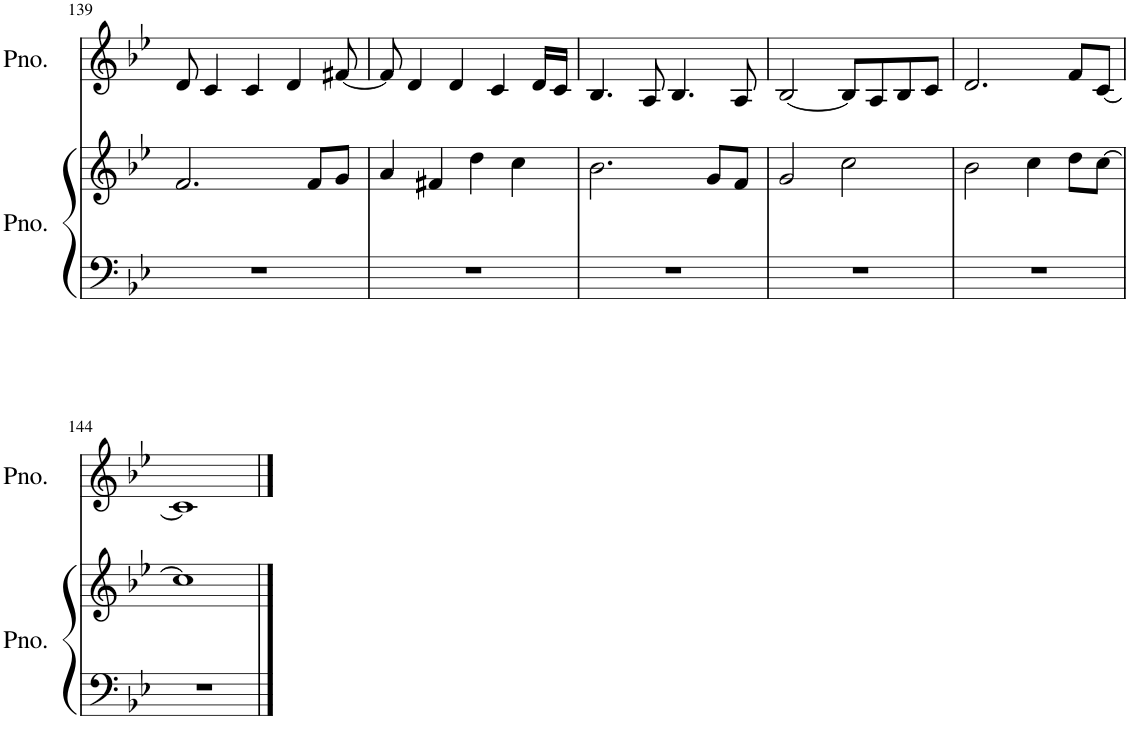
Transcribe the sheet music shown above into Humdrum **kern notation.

**kern	**kern	**kern
*part2	*part2	*part1
*staff3	*staff2	*staff1
*I"Piano	*	*I"Piano
*I'Pno.	*	*I'Pno.
!!LO:PB:g=z
*clefF4	*clefG2	*clefG2
*k[b-e-]	*k[b-e-]	*k[b-e-]
*M4/4	*M4/4	*M4/4
=139	=139	=139
1r	2.f/	8d/
.	.	4c/
.	.	4c/
.	.	4d/
.	8f/L	.
.	8g/J	[8f#X/
=140	=140	=140
1r	4a/	8f#/]
.	.	4d/
.	4f#X/	.
.	.	4d/
.	4dd\	.
.	.	4c/
.	4cc\	.
.	.	16d/LL
.	.	16c/JJ
=141	=141	=141
1r	2.b-\	4.B-/
.	.	8A/
.	.	4.B-/
.	8g/L	.
.	8f/J	8A/
=142	=142	=142
1r	2g/	[2B-/
.	2cc\	8B-/L]
.	.	8A/
.	.	8B-/
.	.	8c/J
=143	=143	=143
1r	2b-\	2.d/
.	4cc\	.
.	8dd\L	8f/L
.	[8cc\J	[8c/J
!!LO:LB:g=z
=144	=144	=144
1r	1cc]	1c]
==	==	==
*-	*-	*-
